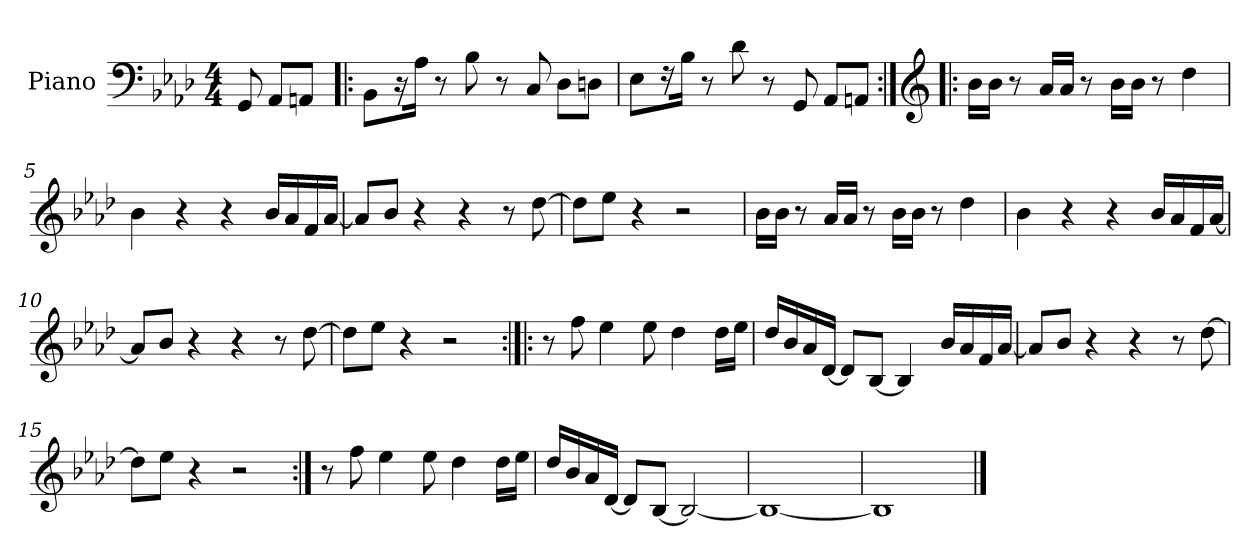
**kern
*part1
*staff1
*I"Piano
*I'Pno
*clefF4
*k[b-e-a-d-]
*A-:
*M4/4
=1
8GG/
8AA-/L
8AAn/J
=2!|:
8BB-\L
16r
16A-\Jk
8r
8B-\
8r
8C/
8D-\L
8Dn\J
=3
8E-\L
16r
16B-\Jk
8r
8d-\
8r
8GG/
8AA-/L
8AAn/J
!!LO:LB:g=z
=4:|!|:
*clefG2
16b-\LL
16b-\JJ
8r
16a-/LL
16a-/JJ
8r
16b-\LL
16b-\JJ
8r
4dd-\
=5
4b-\
4r
4r
16b-/LL
16a-/
16f/
[16a-/JJ
=6
8a-/L]
8b-/J
4r
4r
8r
[8dd-\
=7
8dd-\L]
8ee-\J
4r
2r
!!LO:LB:g=z
=8
16b-\LL
16b-\JJ
8r
16a-/LL
16a-/JJ
8r
16b-\LL
16b-\JJ
8r
4dd-\
=9
4b-\
4r
4r
16b-/LL
16a-/
16f/
[16a-/JJ
=10
8a-/L]
8b-/J
4r
4r
8r
[8dd-\
=11
8dd-\L]
8ee-\J
4r
2r
!!LO:LB:g=z
=12:|!|:
8r
8ff\
4ee-\
8ee-\
4dd-\
16dd-\LL
16ee-\JJ
=13
16dd-/LL
16b-/
16a-/
[16d-/JJ
8d-/L]
[8B-/J
4B-/]
16b-/LL
16a-/
16f/
[16a-/JJ
=14
8a-/L]
8b-/J
4r
4r
8r
[8dd-\
=15
8dd-\L]
8ee-\J
4r
2r
!!LO:LB:g=z
=16:|!
8r
8ff\
4ee-\
8ee-\
4dd-\
16dd-\LL
16ee-\JJ
=17
16dd-/LL
16b-/
16a-/
[16d-/JJ
8d-/L]
[8B-/J
2B-/_
=18
1B-_
=19
1B-]
==
*-
